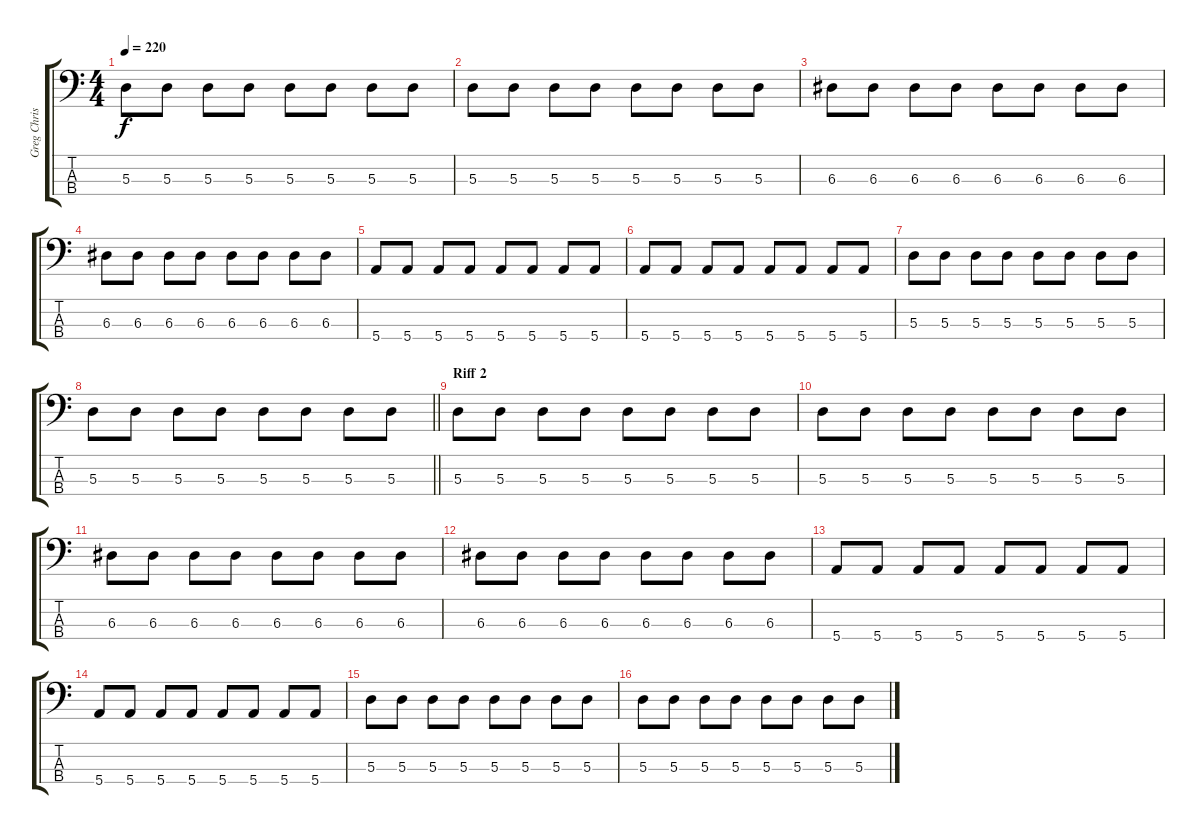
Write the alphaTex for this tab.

\track ("Greg Christian (Bass Guitar)" "Greg Chris") {instrument electricbassfinger}
\staff {score tabs}
\tuning (G2 D2 A1 E1) {hide}
\ts (4 4)
\tempo 220
\clef f4
\ks c
5.3.8{dy f} 5.3.8 5.3.8 5.3.8 5.3.8 5.3.8 5.3.8 5.3.8 |
5.3.8 5.3.8 5.3.8 5.3.8 5.3.8 5.3.8 5.3.8 5.3.8 |
6.3.8 6.3.8 6.3.8 6.3.8 6.3.8 6.3.8 6.3.8 6.3.8 |
6.3.8 6.3.8 6.3.8 6.3.8 6.3.8 6.3.8 6.3.8 6.3.8 |
5.4.8 5.4.8 5.4.8 5.4.8 5.4.8 5.4.8 5.4.8 5.4.8 |
5.4.8 5.4.8 5.4.8 5.4.8 5.4.8 5.4.8 5.4.8 5.4.8 |
5.3.8 5.3.8 5.3.8 5.3.8 5.3.8 5.3.8 5.3.8 5.3.8 |
\barLineRight lightlight
5.3.8 5.3.8 5.3.8 5.3.8 5.3.8 5.3.8 5.3.8 5.3.8 |
\section ("" "Riff 2")
5.3.8 5.3.8 5.3.8 5.3.8 5.3.8 5.3.8 5.3.8 5.3.8 |
5.3.8 5.3.8 5.3.8 5.3.8 5.3.8 5.3.8 5.3.8 5.3.8 |
6.3.8 6.3.8 6.3.8 6.3.8 6.3.8 6.3.8 6.3.8 6.3.8 |
6.3.8 6.3.8 6.3.8 6.3.8 6.3.8 6.3.8 6.3.8 6.3.8 |
5.4.8 5.4.8 5.4.8 5.4.8 5.4.8 5.4.8 5.4.8 5.4.8 |
5.4.8 5.4.8 5.4.8 5.4.8 5.4.8 5.4.8 5.4.8 5.4.8 |
5.3.8 5.3.8 5.3.8 5.3.8 5.3.8 5.3.8 5.3.8 5.3.8 |
5.3.8 5.3.8 5.3.8 5.3.8 5.3.8 5.3.8 5.3.8 5.3.8
